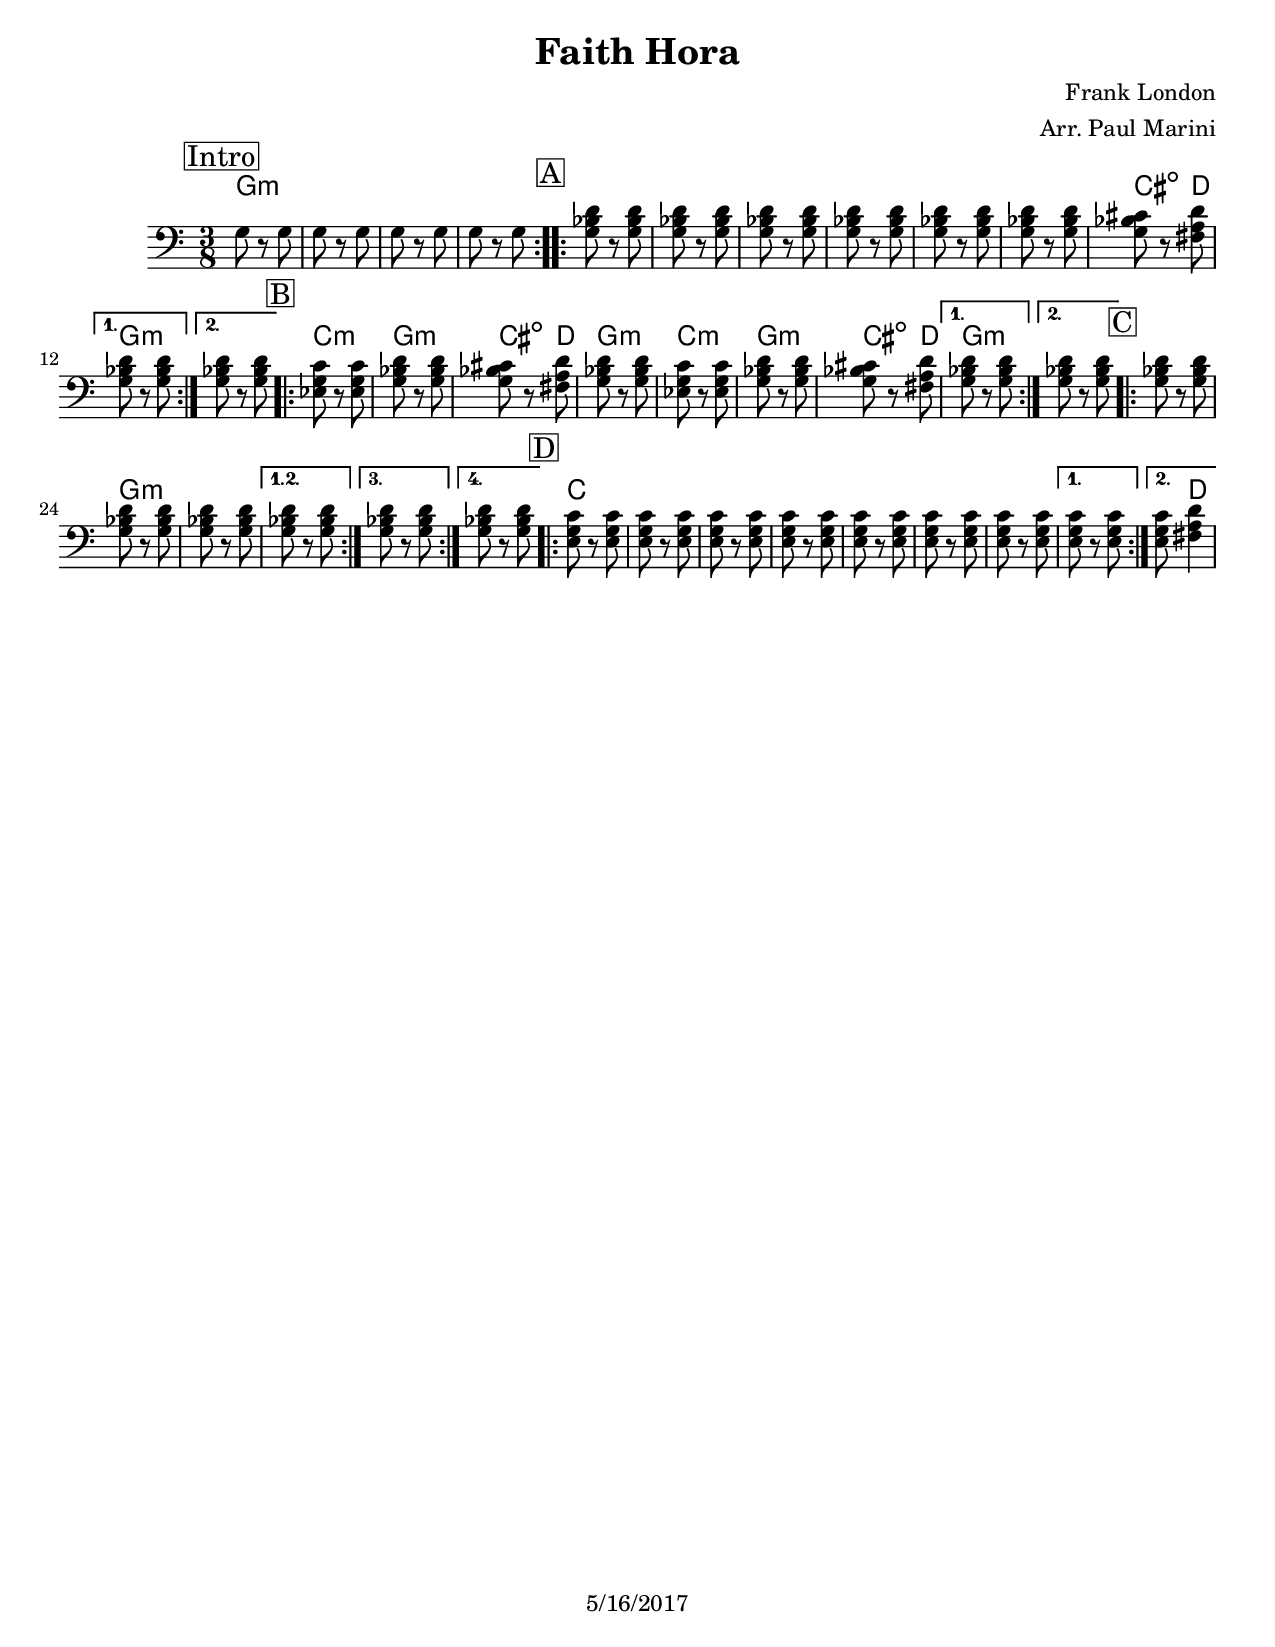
\version "2.18.2"

\header {
	title = "Faith Hora"
	composer = "Frank London"
	arranger = "Arr. Paul Marini"
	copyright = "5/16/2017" %date of latest edits
}
\paper {
  #(set-paper-size "letter")
  }


slash = {
	\override NoteHead #'style = #'slash
	\override Stem #'transparent = ##t
}

noslash = {
	\revert NoteHead #'style
	\revert Stem #'transparent
}

test = { \relative c' { \tempo 4 = 80 \set Score.markFormatter = #format-mark-box-letters
	\repeat volta 2 {
	}
}
}

	

midbrass = { \relative c' { \set Score.markFormatter = #format-mark-box-letters 
	\time 3/8

	\mark \markup { \box "Intro" }
	\repeat volta 2 {
		g8 r g | g r g | g r g | g r g |
		}	

	\mark \markup { \box "A" }
	\repeat volta 2 {
		<g bes d>8 r <g bes d> | <g bes d> r <g bes d> | <g bes d> r <g bes d> | <g bes d> r <g bes d> |
		<g bes d>8 r <g bes d> | <g bes d> r <g bes d> | <g bes cis> r <fis a d> | 
		}
		\alternative {
			{ <g bes d> r <g bes d> | }
			{ <g bes d> r <g bes d> | }
		}

	\mark \markup { \box "B" }
	\repeat volta 2 {
		<ees g c>8 r <ees g c> | <g bes d> r <g bes d> | <g bes cis> r <fis a d> | <g bes d> r <g bes d> |
		<ees g c>8 r <ees g c> | <g bes d> r <g bes d> | <g bes cis> r <fis a d> |
		}
		\alternative {
			{ <g bes d> r <g bes d> | }
			{ <g bes d> r <g bes d> | }
		}

	\mark \markup { \box "C" }
	\repeat volta 4 {
		<g bes d>8 r <g bes d> | <g bes d> r <g bes d> | <g bes d> r <g bes d> |
		}
		\alternative {
			{ <g bes d> r <g bes d> | }
			{ <g bes d> r <g bes d> | }
			{ <g bes d> r <g bes d> | }
		}

	\mark \markup { \box "D" }
	\repeat volta 2 {
		<e g c>8 r <e g c> | <e g c> r <e g c> | <e g c> r <e g c> | <e g c> r <e g c> |
		<e g c>8 r <e g c> | <e g c> r <e g c> | <e g c> r <e g c> | 
		}
		\alternative {
			{ <e g c> r <e g c> | }
			{ <e g c>  <fis a d>4 | }
		}

}
}

		
changes = { \chordmode { 

% Intro
g4.:min | g:min | g:min | g:min |
		
% A
g4.:min | g:min | g:min | g:min |
g4.:min | g:min | cis4:dim  d8| g4.:min |
								g:min |

% B
c4.:min | g:min | cis4:dim d8 | g4.:min |
c4.:min | g:min | cis4:dim d8 | g4.:min |
								g:min |

% C
g4.:min | g:min | g:min | g:min |
							g:min |
							g:min |

% D
c4. | c | c | c | 
c4. | c | c | c | 
			 c8 d4 |

}
}


\book {
	\score { 
	  <<
	    \new ChordNames {
		\set chordChanges = ##t
		\changes
	    }
	    \new Staff { \clef bass 
		\midbrass
	    }
	  >>
	}
%	%Form
%	\markup { \box \column {
%	\line { " " }
%	\line { \bold " Form: " }
%	\line { " " }
%	}}
}
%{
\book {
	\score {
	  <<
		\new Staff {
		  \set Staff.midiInstrument = #"trumpet" \unfoldRepeats
			\melody
		}
		\new Staff {
		  \set Staff.midiInstrument = #"trumpet" \unfoldRepeats
			\midbrass
		}
	  >>
		\midi { }
	}
}
\book {
	\score {
	  <<
		\new Staff {
		  \set Staff.midiInstrument = #"trumpet" \unfoldRepeats
			\test
		}
	  >>
		\midi { }
	}
}
%}
